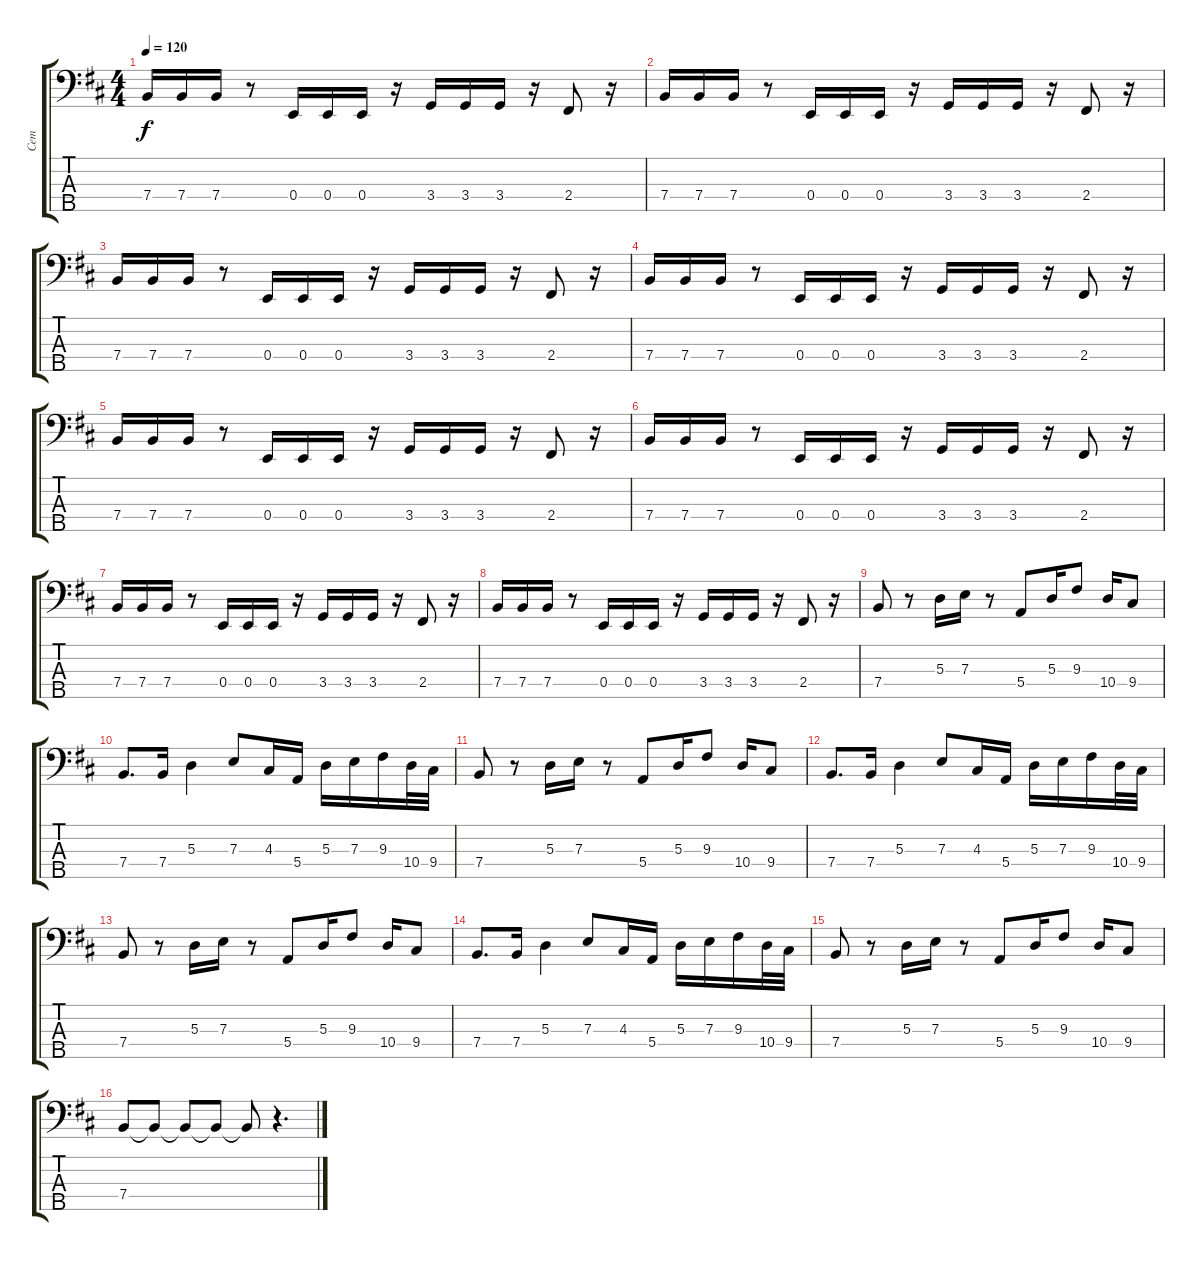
\track ("Cem" "Cem") {instrument electricbassfinger}
\staff {score tabs}
\tuning (G2 D2 A1 E1 B0) {hide}
\ts (4 4)
\tempo 120
\clef f4
\ks d
7.4.16{dy f} 7.4.16 7.4.16 r.8 0.4.16 0.4.16 0.4.16 r.16 3.4.16 3.4.16 3.4.16 r.16 2.4.8 r.16 |
7.4.16 7.4.16 7.4.16 r.8 0.4.16 0.4.16 0.4.16 r.16 3.4.16 3.4.16 3.4.16 r.16 2.4.8 r.16 |
7.4.16 7.4.16 7.4.16 r.8 0.4.16 0.4.16 0.4.16 r.16 3.4.16 3.4.16 3.4.16 r.16 2.4.8 r.16 |
7.4.16 7.4.16 7.4.16 r.8 0.4.16 0.4.16 0.4.16 r.16 3.4.16 3.4.16 3.4.16 r.16 2.4.8 r.16 |
7.4.16 7.4.16 7.4.16 r.8 0.4.16 0.4.16 0.4.16 r.16 3.4.16 3.4.16 3.4.16 r.16 2.4.8 r.16 |
7.4.16 7.4.16 7.4.16 r.8 0.4.16 0.4.16 0.4.16 r.16 3.4.16 3.4.16 3.4.16 r.16 2.4.8 r.16 |
7.4.16 7.4.16 7.4.16 r.8 0.4.16 0.4.16 0.4.16 r.16 3.4.16 3.4.16 3.4.16 r.16 2.4.8 r.16 |
7.4.16 7.4.16 7.4.16 r.8 0.4.16 0.4.16 0.4.16 r.16 3.4.16 3.4.16 3.4.16 r.16 2.4.8 r.16 |
7.4.8 r.8 5.3.16 7.3.16 r.8 5.4.8 5.3.16 9.3.8 10.4.16 9.4.8 |
7.4.8{d} 7.4.16 5.3.4 7.3.8 4.3.16 5.4.16 5.3.16 7.3.16 9.3.16 10.4.32 9.4.32 |
7.4.8 r.8 5.3.16 7.3.16 r.8 5.4.8 5.3.16 9.3.8 10.4.16 9.4.8 |
7.4.8{d} 7.4.16 5.3.4 7.3.8 4.3.16 5.4.16 5.3.16 7.3.16 9.3.16 10.4.32 9.4.32 |
7.4.8 r.8 5.3.16 7.3.16 r.8 5.4.8 5.3.16 9.3.8 10.4.16 9.4.8 |
7.4.8{d} 7.4.16 5.3.4 7.3.8 4.3.16 5.4.16 5.3.16 7.3.16 9.3.16 10.4.32 9.4.32 |
7.4.8 r.8 5.3.16 7.3.16 r.8 5.4.8 5.3.16 9.3.8 10.4.16 9.4.8 |
7.4.8 7.4{t}.8 7.4{t}.8 7.4{t}.8 7.4{t}.8 r.4{d}
